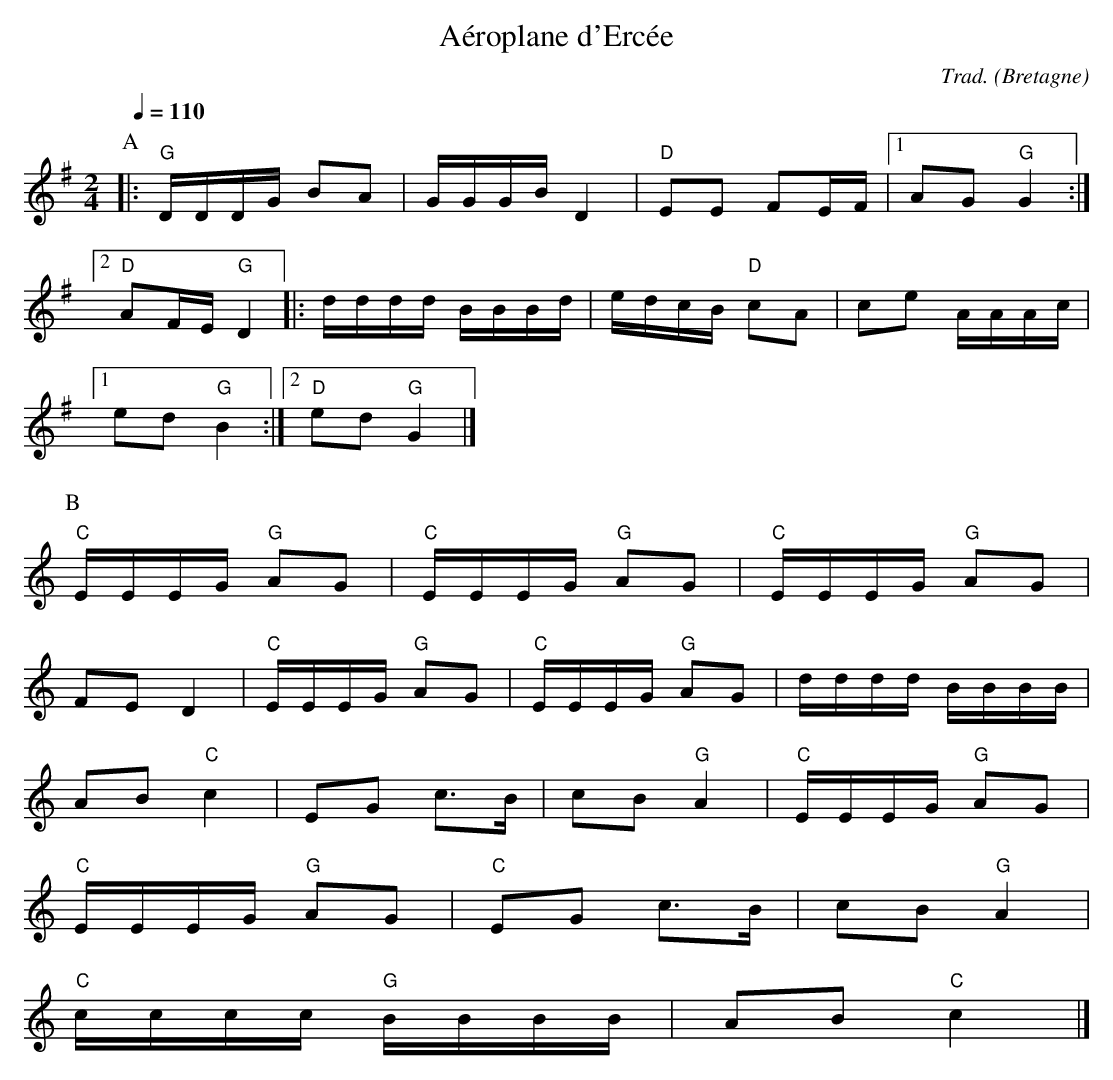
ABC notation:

X:1
T:Aéroplane d'Ercée
C:Trad.
O:Bretagne
M:2/4
L:1/16
Q:1/4=110
K:G
P:A
K:G
|: "G"DDDG B2A2 | GGGB D4 | "D"E2E2 F2EF |1 A2G2 "G"G4 :|2
"D"A2FE "G"D4 |: dddd BBBd | edcB "D"c2A2 | c2e2 AAAc |1
e2d2 "G"B4 :|2 "D"e2d2 "G"G4 |]
%%vskip 1
P:B
K:C
"C"EEEG "G"A2G2 | "C"EEEG "G"A2G2 | "C"EEEG "G"A2G2 |
F2E2 D4 | "C"EEEG "G"A2G2 | "C"EEEG "G"A2G2 | dddd BBBB |
A2B2 "C"c4 | E2G2 c3B | c2B2 "G"A4 | "C"EEEG "G"A2G2 |
"C"EEEG "G"A2G2 | "C"E2G2 c3B | c2B2 "G"A4 |
"C"cccc "G"BBBB | A2B2 "C"c4 |]
